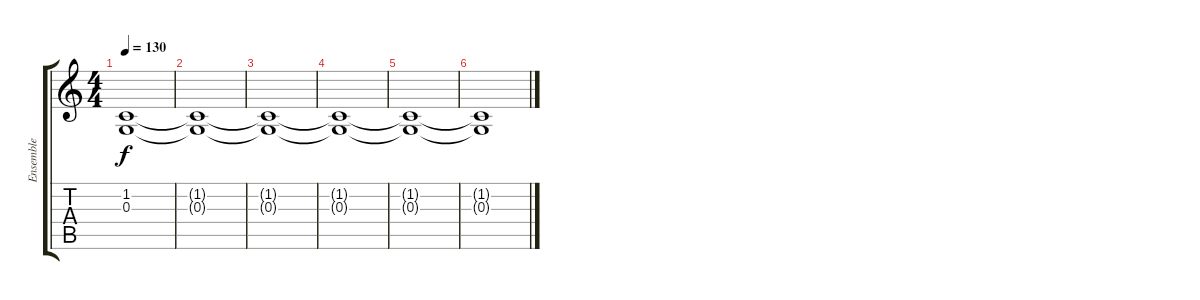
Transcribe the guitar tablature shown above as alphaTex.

\track ("Ensemble" "Ensemble") {instrument stringensemble1}
\staff {score tabs}
\tuning (E4 B3 G3 D3 A2 E2) {hide}
\ts (4 4)
\tempo 130
\clef g2
\ks c
(1.2{t} 0.3{t}).1{dy f} |
(1.2{t} 0.3{t}).1 |
(1.2{t} 0.3{t}).1 |
(1.2{t} 0.3{t}).1 |
(1.2{t} 0.3{t}).1 |
(1.2{t} 0.3{t}).1
